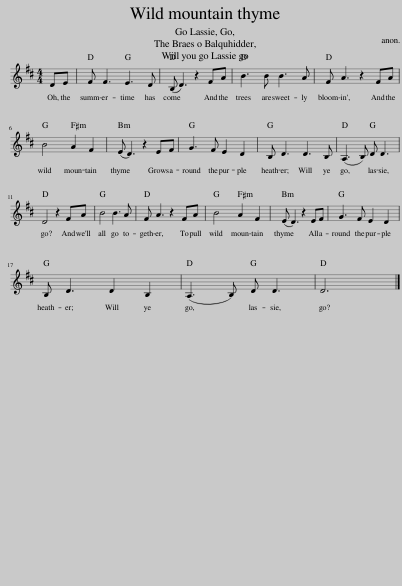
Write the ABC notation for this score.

X:1
L:1/8
M:4/4
I:linebreak $
K:D
V:1 treble
V:1
 DE | F F3 E3 D | (B, D3) z2 FA | B3 B B3 A | F A3 z2 FA |$ %5
 B4 A2 F2 | (E D3) z2 EF | G3 F E2 D2 | B, D3 D3 B, | (A,3 B,) D D3 |$ %10
 D4 z2 FA | B4 B3 A | F A3 z2 FA | B4 A2 F2 | (E D3) z2 EF | %15
 G3 F E2 D2 |$ B, D3 D2 B,2 | (A,3 B,) D D3 | D6 |] %19
